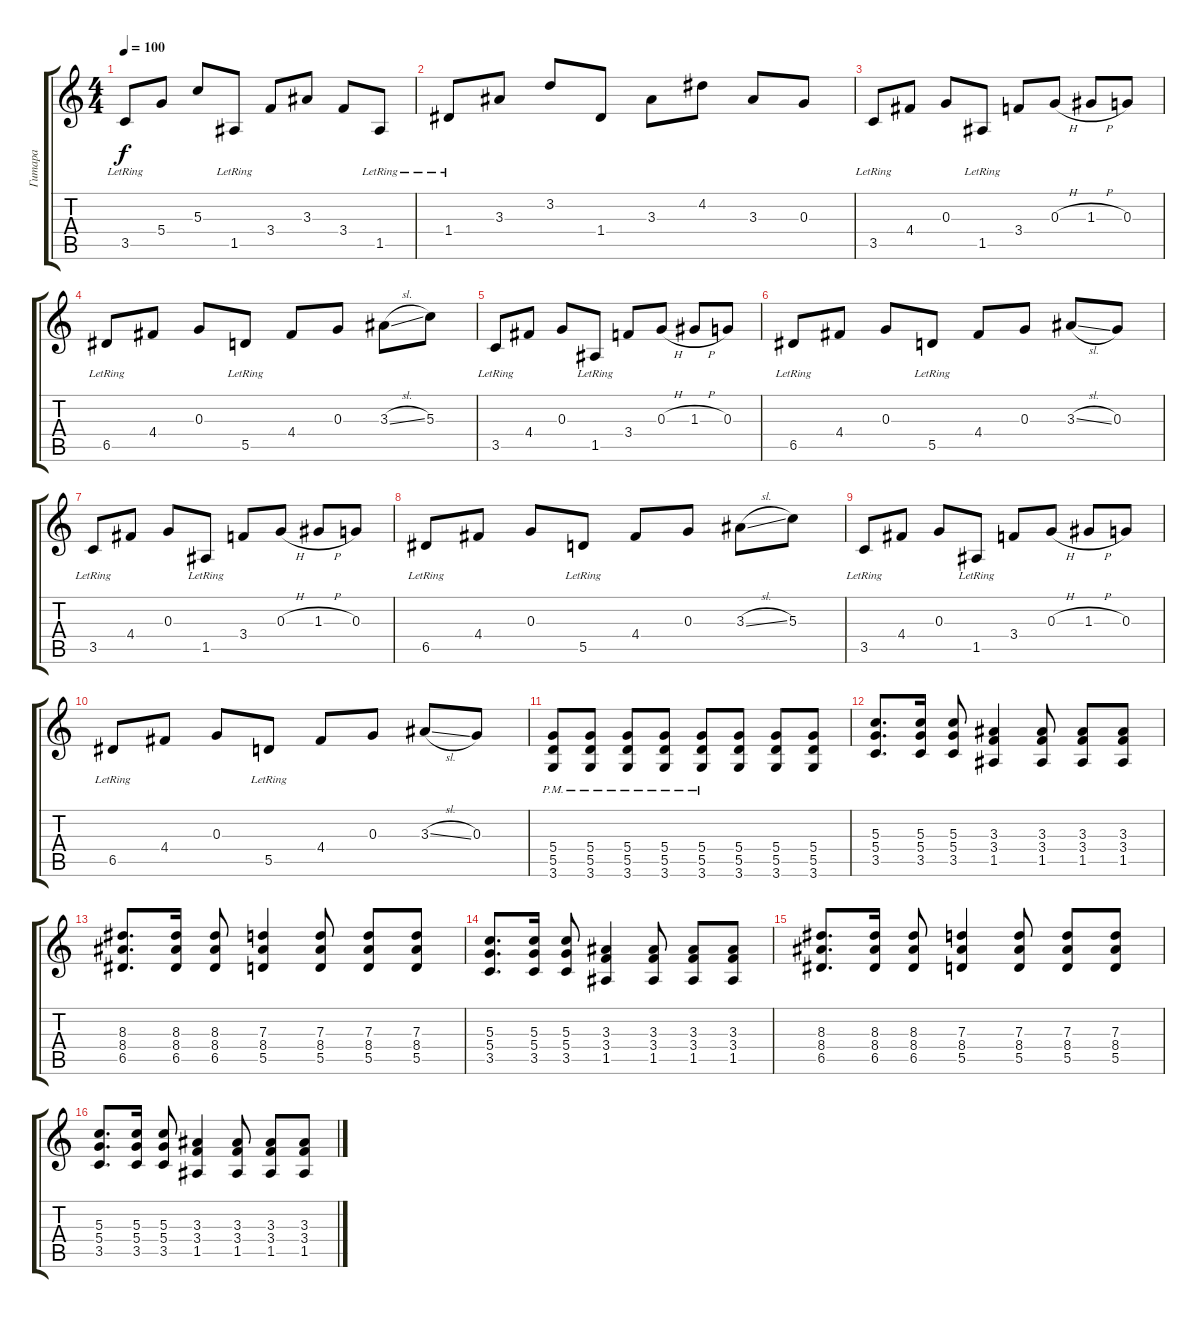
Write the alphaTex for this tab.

\track ("Гитара" "Гитара") {instrument acousticguitarsteel}
\staff {score tabs}
\tuning (E4 B3 G3 D3 A2 E2) {hide}
\ts (4 4)
\tempo 100
\clef g2
\ks c
3.5{lr}.8{dy f} 5.4.8 5.3.8 1.5{lr}.8 3.4.8 3.3.8 3.4.8 1.5{lr}.8 |
1.4{lr}.8 3.3.8 3.2.8 1.4.8 3.3.8 4.2.8 3.3.8 0.3.8 |
3.5{lr}.8 4.4.8 0.3.8 1.5{lr}.8 3.4.8 0.3{h}.8 1.3{h}.8 0.3.8 |
6.5{lr}.8 4.4.8 0.3.8 5.5{lr}.8 4.4.8 0.3.8 3.3{sl}.8 5.3.8 |
3.5{lr}.8 4.4.8 0.3.8 1.5{lr}.8 3.4.8 0.3{h}.8 1.3{h}.8 0.3.8 |
6.5{lr}.8 4.4.8 0.3.8 5.5{lr}.8 4.4.8 0.3.8 3.3{sl}.8 0.3.8 |
3.5{lr}.8 4.4.8 0.3.8 1.5{lr}.8 3.4.8 0.3{h}.8 1.3{h}.8 0.3.8 |
6.5{lr}.8 4.4.8 0.3.8 5.5{lr}.8 4.4.8 0.3.8 3.3{sl}.8 5.3.8 |
3.5{lr}.8 4.4.8 0.3.8 1.5{lr}.8 3.4.8 0.3{h}.8 1.3{h}.8 0.3.8 |
6.5{lr}.8 4.4.8 0.3.8 5.5{lr}.8 4.4.8 0.3.8 3.3{sl}.8 0.3.8 |
(5.4{pm} 5.5{pm} 3.6{pm}).8{instrument distortionguitar} (5.4{pm} 5.5{pm} 3.6{pm}).8 (5.4{pm} 5.5{pm} 3.6{pm}).8 (5.4{pm} 5.5 3.6).8 (5.4 5.5 3.6{pm}).8 (5.4 5.5 3.6).8 (5.4 5.5 3.6).8 (5.4 5.5 3.6).8 |
(5.3 5.4 3.5).8{d} (5.3 5.4 3.5).16 (5.3 5.4 3.5).8 (3.3 3.4 1.5).4 (3.3 3.4 1.5).8 (3.3 3.4 1.5).8 (3.3 3.4 1.5).8 |
(8.3 8.4 6.5).8{d} (8.3 8.4 6.5).16 (8.3 8.4 6.5).8 (7.3 8.4 5.5).4 (7.3 8.4 5.5).8 (7.3 8.4 5.5).8 (7.3 8.4 5.5).8 |
(5.3 5.4 3.5).8{d} (5.3 5.4 3.5).16 (5.3 5.4 3.5).8 (3.3 3.4 1.5).4 (3.3 3.4 1.5).8 (3.3 3.4 1.5).8 (3.3 3.4 1.5).8 |
(8.3 8.4 6.5).8{d} (8.3 8.4 6.5).16 (8.3 8.4 6.5).8 (7.3 8.4 5.5).4 (7.3 8.4 5.5).8 (7.3 8.4 5.5).8 (7.3 8.4 5.5).8 |
(5.3 5.4 3.5).8{d} (5.3 5.4 3.5).16 (5.3 5.4 3.5).8 (3.3 3.4 1.5).4 (3.3 3.4 1.5).8 (3.3 3.4 1.5).8 (3.3 3.4 1.5).8
